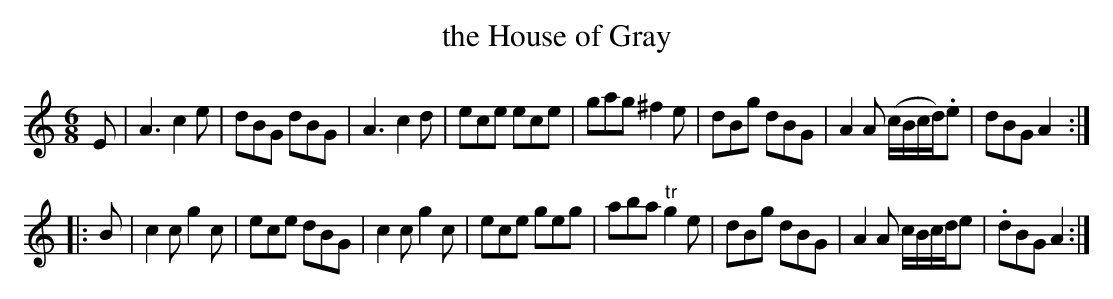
X:1
T:the House of Gray
M:6/8
K:A minor
E|\
A3 c2e| dBG dBG| A3 c2d| ece ece| \
gag ^f2e| dBg dBG| A2A (c/B/c/d/).e| dBG A2::
B|\
c2c g2c| ece dBG| c2c g2c| ece geg| \
aba "tr"g2e| dBg dBG| A2A c/B/c/d/e| .dBG A2:|
